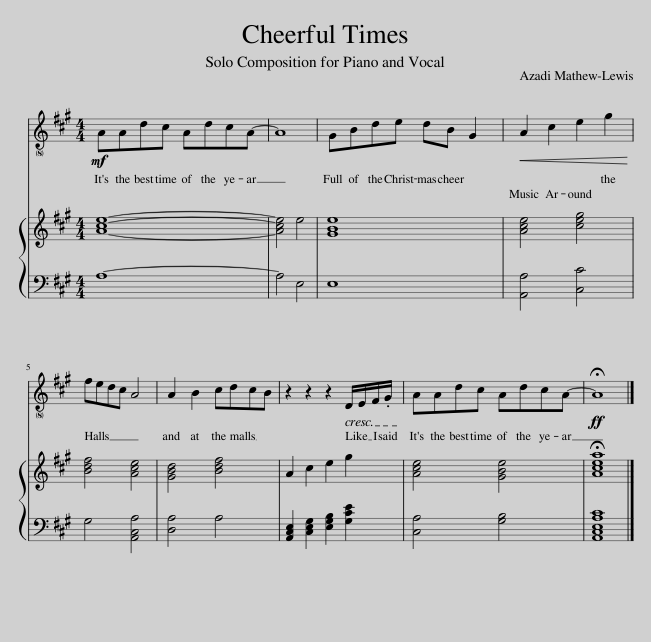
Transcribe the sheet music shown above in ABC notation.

X:1
%%score 1 { 2 | 3 }
L:1/8
M:4/4
I:linebreak $
K:A
V:1 treble
V:2 treble
V:3 bass
V:1
!mf! AAdc AdcA- | A8 | GBde dB G2 |!<(! A2 c2 e2 g2!<)! |$ fedc A4 | %5
 A2 B2 cdcB | z2 z2 z2 D/E/F/.G/ | AAdc AdcA- |!ff! !fermata!A8 |] %9
V:2
 [Ace]8- | [Ace]4 e4 | [GBe]8 | [Ace]4 [ceg]4 |$ [Bdf]4 [Ace]4 | %5
 [GBd]4 [Bdf]4 | A2 c2 e2 g2 | [Ace]4 [GBe]4 | !fermata![Acea]8 |] %9
V:3
 A,8- | A,4 E,4 | E,8 | [A,,A,]4 [C,C]4 |$ G,4 [A,,C,A,]4 | %5
 [D,A,]4 A,4 | [A,,C,E,]2 [C,E,G,]2 [E,G,B,]2 [G,CE]2 | [C,A,]4 [G,B,]4 | [A,,C,E,A,C]8 |] %9
